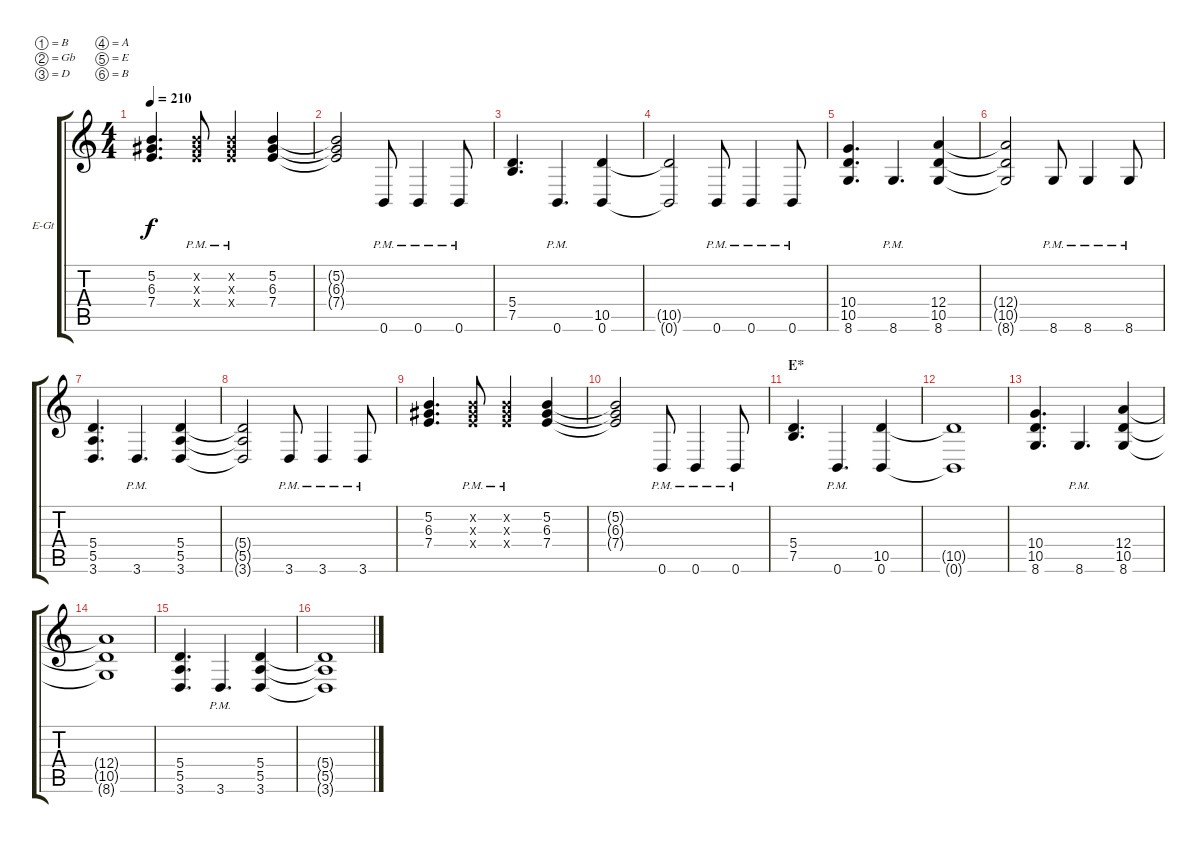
\bracketExtendMode groupsimilarinstruments
\firstSystemTrackNameOrientation horizontal
\otherSystemsTrackNameOrientation horizontal
\track ("Rhythm Guitar" "E-Gt") {instrument distortionguitar}
\staff {score tabs}
\tuning (B3 Gb3 D3 A2 E2 B1)
\ts (4 4)
\tempo 210
\clef g2
\ks c
(7.4 6.3 5.2).4{d dy f} (7.4{pm x} 6.3{pm x} 5.2{pm x}).8 (7.4{pm x} 6.3{pm x} 5.2{pm x}).4 (7.4 6.3 5.2).4 |
(7.4{t} 6.3{t} 5.2{t}).2 0.6{pm}.8 0.6{pm}.4 0.6{pm}.8 |
(7.5 5.4).4{d} 0.6{pm}.4{d} (0.6 10.5).4 |
(10.5{t} 0.6{t}).2 0.6{pm}.8 0.6{pm}.4 0.6{pm}.8 |
(8.6 10.5 10.4).4{d} 8.6{pm}.4{d} (8.6 10.5 12.4).4 |
(12.4{t} 10.5{t} 8.6{t}).2 8.6{pm}.8 8.6{pm}.4 8.6{pm}.8 |
(3.6 5.5 5.4).4{d} 3.6{pm}.4{d} (3.6 5.5 5.4).4 |
(5.4{t} 5.5{t} 3.6{t}).2 3.6{pm}.8 3.6{pm}.4 3.6{pm}.8 |
(7.4 6.3 5.2).4{d} (7.4{pm x} 6.3{pm x} 5.2{pm x}).8 (7.4{pm x} 6.3{pm x} 5.2{pm x}).4 (7.4 6.3 5.2).4 |
(7.4{t} 6.3{t} 5.2{t}).2 0.6{pm}.8 0.6{pm}.4 0.6{pm}.8 |
\section ("" "E*")
(7.5 5.4).4{d} 0.6{pm}.4{d} (0.6 10.5).4 |
(10.5{t} 0.6{t}).1 |
(8.6 10.5 10.4).4{d} 8.6{pm}.4{d} (8.6 10.5 12.4).4 |
(12.4{t} 10.5{t} 8.6{t}).1 |
(3.6 5.5 5.4).4{d} 3.6{pm}.4{d} (3.6 5.5 5.4).4 |
(5.4{t} 5.5{t} 3.6{t}).1
